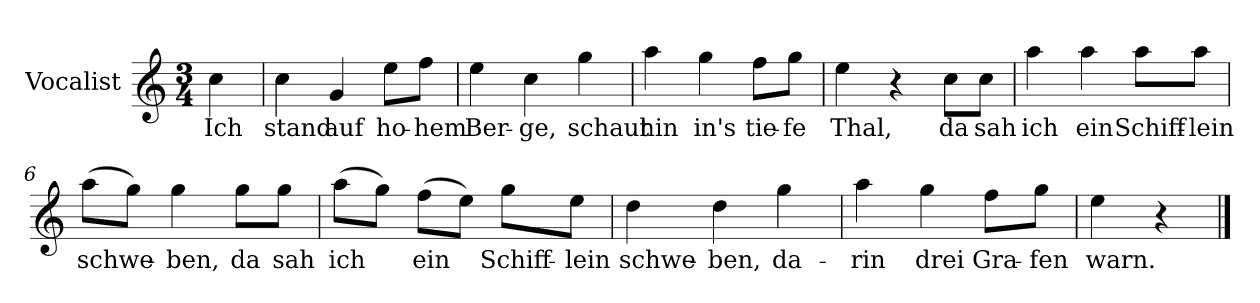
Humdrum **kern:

**kern	**text
*part1	*part1
*staff1	*staff1
*I"Vocalist	*
*k[]	*
*C:	*
*M3/4	*
=	=
4cc	Ich
=1	=1
4cc	stand
4g	auf
8eeL	ho-
8ffJ	-hem
=2	=2
4ee	Ber-
4cc	-ge,
4gg	schaut
=3	=3
4aa	hin
4gg	in's
8ffL	tie-
8ggJ	-fe
=4	=4
4ee	Thal,
4r	.
8ccL	da
8ccJ	sah
=5	=5
4aa	ich
4aa	ein
8aaL	Schiff-
8aaJ	-lein
=6	=6
(8aaL	schwe-
8ggJ)	.
4gg	-ben,
8ggL	da
8ggJ	sah
=7	=7
(8aaL	ich
8ggJ)	.
(8ffL	ein
8eeJ)	.
8ggL	Schiff-
8eeJ	-lein
=8	=8
4dd	schwe-
4dd	-ben,
4gg	da-
=9	=9
4aa	-rin
4gg	drei
8ffL	Gra-
8ggJ	-fen
=10	=10
4ee	warn.
4r	.
==	==
*-	*-
